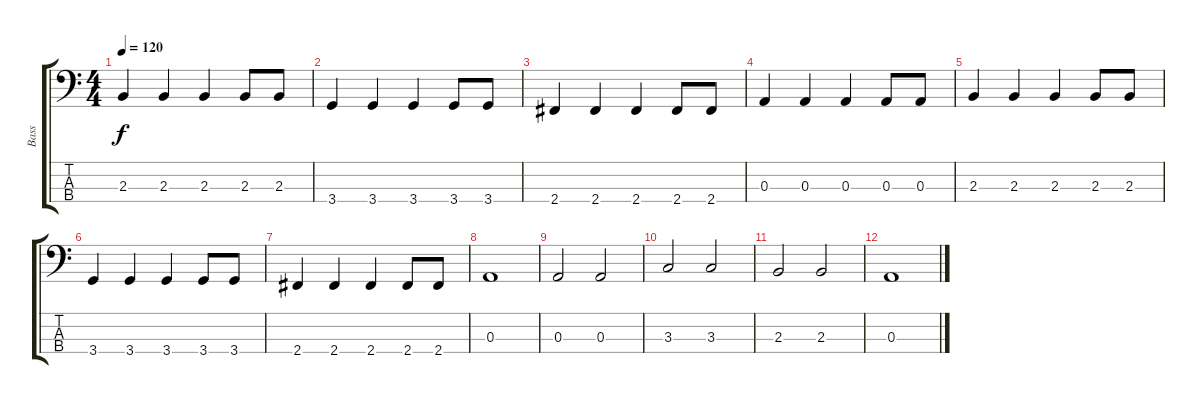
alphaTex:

\track ("Bass" "Bass") {instrument electricbassfinger}
\staff {score tabs}
\tuning (G2 D2 A1 E1) {hide}
\ts (4 4)
\tempo 120
\clef f4
\ks c
2.3.4{dy f} 2.3.4 2.3.4 2.3.8 2.3.8 |
3.4.4 3.4.4 3.4.4 3.4.8 3.4.8 |
2.4.4 2.4.4 2.4.4 2.4.8 2.4.8 |
0.3.4 0.3.4 0.3.4 0.3.8 0.3.8 |
2.3.4 2.3.4 2.3.4 2.3.8 2.3.8 |
3.4.4 3.4.4 3.4.4 3.4.8 3.4.8 |
2.4.4 2.4.4 2.4.4 2.4.8 2.4.8 |
0.3.1 |
0.3.2 0.3.2 |
3.3.2 3.3.2 |
2.3.2 2.3.2 |
0.3.1
